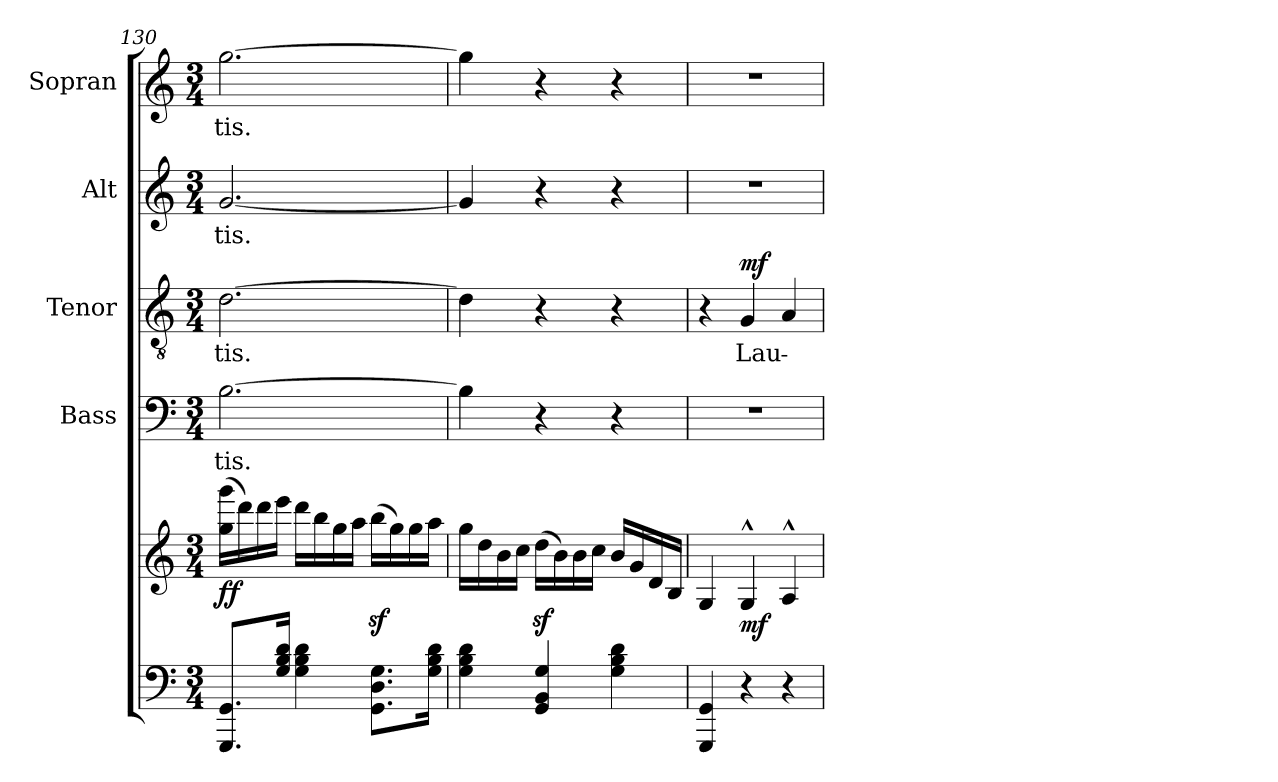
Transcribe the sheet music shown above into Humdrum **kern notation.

**kern	**kern	**dynam	**kern	**text	**kern	**text	**dynam	**kern	**text	**kern	**text
*part5	*part5	*part5	*part4	*part4	*part3	*part3	*part3	*part2	*part2	*part1	*part1
*staff6	*staff5	*staff5/6	*staff4	*staff4	*staff3	*staff3	*staff3	*staff2	*staff2	*staff1	*staff1
*	*	*	*I"Bass	*	*I"Tenor	*	*	*I"Alt	*	*I"Sopran	*
*	*	*	*I'B.	*	*I'T.	*	*	*I'A.	*	*I'S.	*
*clefF4	*clefG2	*	*clefF4	*	*clefGv2	*	*	*clefG2	*	*clefG2	*
*k[]	*k[]	*	*k[]	*	*k[]	*	*	*k[]	*	*k[]	*
*C:	*C:	*	*C:	*	*C:	*	*	*C:	*	*C:	*
*M3/4	*M3/4	*	*M3/4	*	*M3/4	*	*	*M3/4	*	*M3/4	*
=130	=130	=130	=130	=130	=130	=130	=130	=130	=130	=130	=130
!	!	!LO:DY:b	!	!LO:LY:b	!	!LO:LY:b	!	!	!LO:LY:b	!	!LO:LY:b
8.GGG/ 8.GG/L	(>16gg\ 16ggg\LL	ff	[2.B\	-tis.	[2.d\	-tis.	.	[2.g/	-tis.	[2.gg\	-tis.
.	16ddd\)	.	.	.	.	.	.	.	.	.	.
.	16ddd\	.	.	.	.	.	.	.	.	.	.
16G/ 16B/ 16d/Jk	16eee\JJ	.	.	.	.	.	.	.	.	.	.
4G\ 4B\ 4d\	16ddd\LL	.	.	.	.	.	.	.	.	.	.
.	16bb\	.	.	.	.	.	.	.	.	.	.
.	16gg\	.	.	.	.	.	.	.	.	.	.
.	16aa\JJ	.	.	.	.	.	.	.	.	.	.
8.GG\ 8.D\ 8.G\L	(>16bbz<\LL	.	.	.	.	.	.	.	.	.	.
.	16gg\)	.	.	.	.	.	.	.	.	.	.
.	16gg\	.	.	.	.	.	.	.	.	.	.
16G\ 16B\ 16d\Jk	16aa\JJ	.	.	.	.	.	.	.	.	.	.
=131	=131	=131	=131	=131	=131	=131	=131	=131	=131	=131	=131
4G\ 4B\ 4d\	16gg\LL	.	4B\]	.	4d\]	.	.	4g/]	.	4gg\]	.
.	16dd\	.	.	.	.	.	.	.	.	.	.
.	16b\	.	.	.	.	.	.	.	.	.	.
.	16cc\JJ	.	.	.	.	.	.	.	.	.	.
4GG/ 4BB/ 4G/	(>16ddz<\LL	.	4r	.	4r	.	.	4r	.	4r	.
.	16b\)	.	.	.	.	.	.	.	.	.	.
.	16b\	.	.	.	.	.	.	.	.	.	.
.	16cc\JJ	.	.	.	.	.	.	.	.	.	.
4G\ 4B\ 4d\	16b/LL	.	4r	.	4r	.	.	4r	.	4r	.
.	16g/	.	.	.	.	.	.	.	.	.	.
.	16d/	.	.	.	.	.	.	.	.	.	.
.	16B/JJ	.	.	.	.	.	.	.	.	.	.
!!LO:LB:g=z
=132	=132	=132	=132	=132	=132	=132	=132	=132	=132	=132	=132
4GGG/ 4GG/	4G/	.	2.r	.	4r	.	.	2.r	.	2.r	.
!	!	!LO:DY:b	!	!	!	!LO:LY:b	!LO:DY:a	!	!	!	!
4r	4G^^>/	mf	.	.	4G/	Lau-	mf	.	.	.	.
4r	4A^^>/	.	.	.	4A/	.	.	.	.	.	.
=	=	=	=	=	=	=	=	=	=	=	=
*-	*-	*-	*-	*-	*-	*-	*-	*-	*-	*-	*-
